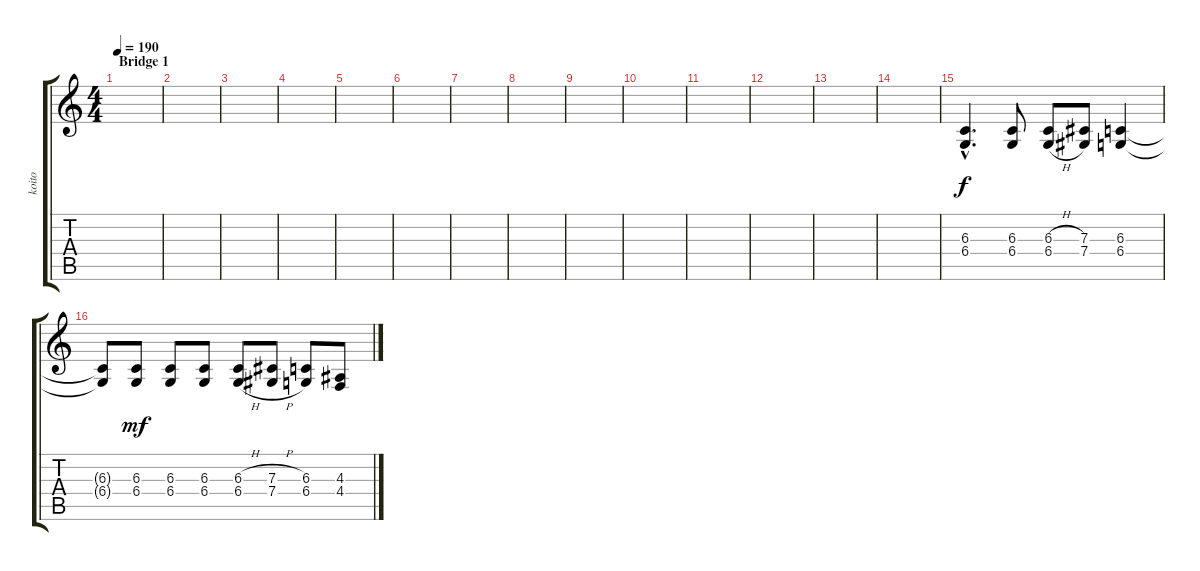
\track ("koito" "koito") {instrument koto}
\staff {score tabs}
\tuning (Eb4 Bb3 Gb3 Db3 Ab2 Eb2) {hide}
\ts (4 4)
\section ("" "Bridge 1")
\tempo 190
\clef g2
\ks c
|
|
|
|
|
|
|
|
|
|
|
|
|
|
(6.3{hac} 6.4{hac}).4{d} (6.3 6.4).8 (6.3{h} 6.4{h}).8 (7.3 7.4).8 (6.3 6.4).4 |
(6.3{t} 6.4{t}).8{dy f} (6.3 6.4).8{dy mf} (6.3 6.4).8 (6.3 6.4).8 (6.3{h} 6.4{h}).8 (7.3{h} 7.4{h}).8 (6.3 6.4).8 (4.3 4.4).8
